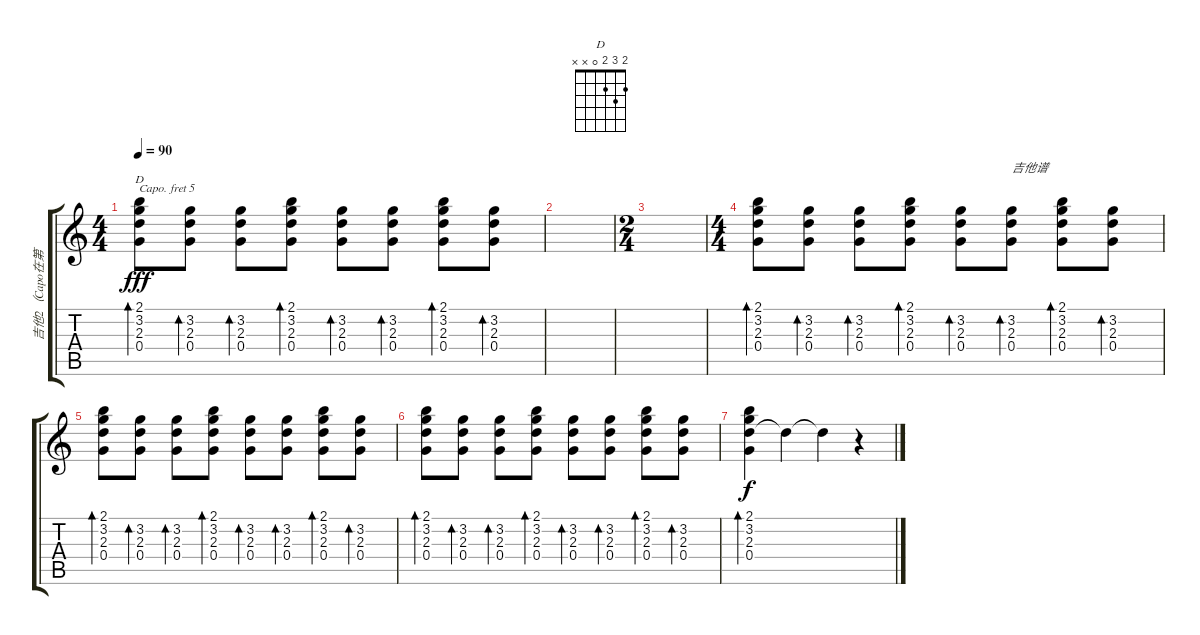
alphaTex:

\track ("吉他2（Capo在第五品）" "吉他2（Capo在第") {instrument acousticguitarsteel}
\staff {score tabs}
\capo 5
\tuning (E4 B3 G3 D3 A2 E2) {hide}
\chord ("D" 2 3 2 0 x x)
\ts (4 4)
\tempo 90
\clef g2
\ks c
(2.1 3.2 2.3 0.4).8{bd 30 ch "D" dy fff} (3.2 2.3 0.4).8{bd 30} (3.2 2.3 0.4).8{bd 30} (2.1 3.2 2.3 0.4).8{bd 30} (3.2 2.3 0.4).8{bd 30} (3.2 2.3 0.4).8{bd 30} (2.1 3.2 2.3 0.4).8{bd 30} (3.2 2.3 0.4).8{bd 30} |
|
\ts (2 4)
|
\ts (4 4)
(2.1 3.2 2.3 0.4).8{bd 30} (3.2 2.3 0.4).8{bd 30} (3.2 2.3 0.4).8{bd 30} (2.1 3.2 2.3 0.4).8{bd 30} (3.2 2.3 0.4).8{bd 30} (3.2 2.3 0.4).8{bd 30 txt "吉他谱"} (2.1 3.2 2.3 0.4).8{bd 30} (3.2 2.3 0.4).8{bd 30} |
(2.1 3.2 2.3 0.4).8{bd 30} (3.2 2.3 0.4).8{bd 30} (3.2 2.3 0.4).8{bd 30} (2.1 3.2 2.3 0.4).8{bd 30} (3.2 2.3 0.4).8{bd 30} (3.2 2.3 0.4).8{bd 30} (2.1 3.2 2.3 0.4).8{bd 30} (3.2 2.3 0.4).8{bd 30} |
(2.1 3.2 2.3 0.4).8{bd 30} (3.2 2.3 0.4).8{bd 30} (3.2 2.3 0.4).8{bd 30} (2.1 3.2 2.3 0.4).8{bd 30} (3.2 2.3 0.4).8{bd 30} (3.2 2.3 0.4).8{bd 30} (2.1 3.2 2.3 0.4).8{bd 30} (3.2 2.3 0.4).8{bd 30} |
(2.1 3.2 2.3 0.4).4{bd 240 dy f} 2.3{t}.4 2.3{t}.4 r.4
